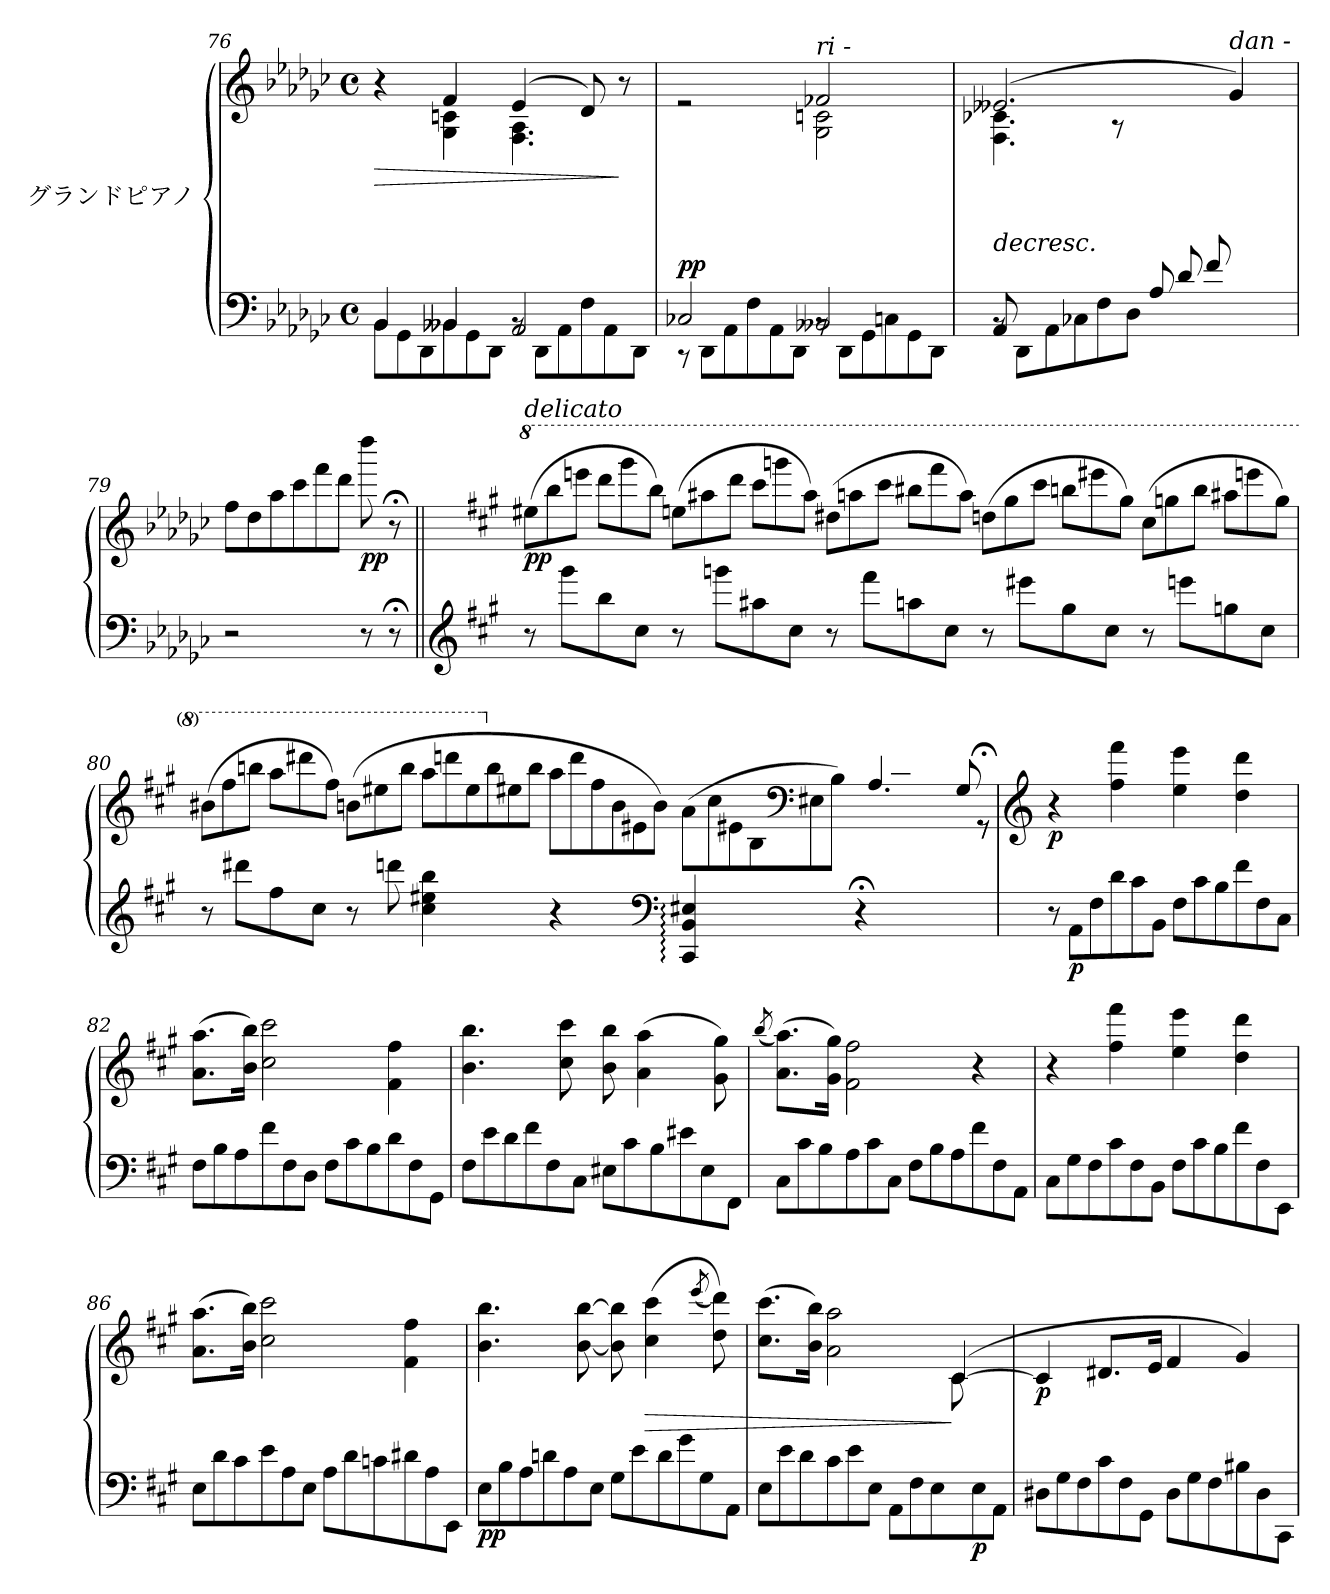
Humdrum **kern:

**kern	**kern	**dynam
*part1	*part1	*part1
*staff2	*staff1	*staff1/2
*I"グランドピアノ	*	*
!!LO:LB:g=z
*clefF4	*clefG2	*
*k[b-e-a-d-g-c-]	*k[b-e-a-d-g-c-]	*
*M4/4	*M4/4	*
*met(c)	*met(c)	*
*MM90	*MM90	*
=76	=76	=76
*^	*	*
*	*Xtuplet	*	*
!	!	!	!LO:HP:b
*	*	*^	*
4BB-/	12BB-\L	4r	4rffyy	>
.	12GG-\	.	.	.
.	12DD-\	.	.	.
4BB--X/	12BB--\	4f/	4G-\ 4cn\	.
.	12GG-\	.	.	.
.	12DD-\J	.	.	.
2AA-/	12rBB	(4e-/	4.F\ 4.A-\	.
.	12DD-\L	.	.	.
.	12AA-\	.	.	.
.	12F\	8d-/)	.	.
.	12AA-\	.	.	.
.	.	8r	8ryy	]
.	12DD-\J	.	.	.
=77	=77	=77	=77	=77
!	!	!	!	!LO:DY:a=2
2C-X/	12r	2re	2ryy	pp
.	12DD-\L	.	.	.
.	12AA-\	.	.	.
.	12F\	.	.	.
.	12AA-\	.	.	.
.	12DD-\J	.	.	.
*	*	*MM88	*	*
!	!	!LO:TX:a:i:t=ri         -	!	!
2BB--X/	12rBB	2f-X/	2G-\ 2cn\	.
.	12DD-\L	.	.	.
.	12GG-\	.	.	.
.	12Cn\	.	.	.
.	12GG-\	.	.	.
.	12DD-\J	.	.	.
*	*	*v	*v	*
=78	=78	=78	=78
*	*	*MM84	*
!	!	!LO:TX:a:i:t=tar            -	!
!	!	!	!LO:HP:b
*	*	*^	*
*	*	*	*^	*
8AA-/	12rBB	(2.e--X/	4.F\ 4.c-X\	2.ryy	>
.	(12DD-\L	.	.	.	.
8ryy	.	.	.	.	.
.	12AA-\	.	.	.	.
4ryy	12C-X\	.	.	.	.
.	12F\	.	.	.	.
.	.	.	8r	.	.
.	12D-\J	.	.	.	.
*	*	*MM80	*	*	*
12A-/L	4ryy	.	2ryy	.	.
12d-/	.	.	.	.	.
12f/	.	.	.	.	.
*	*	*MM76	*	*	*
!	!	!LO:TX:a:i:t=dan  -	!	!	!
4ryy	4ryy	4g-/)	.	12d-\	.
.	.	.	.	12a-\	.
.	.	.	.	12cc-\J	.
*v	*v	*	*	*	*
*	*v	*v	*v	*
=79	=79	=79
*	*Xtuplet	*
*	*MM72	*
*	*^	*
*	*	*^	*
!	!LO:TX:a:i:t=do	!	!	!
*	*v	*v	*v	*
2r	12ff\L	.
.	12dd-\	.
.	12aa-\	.
*	*MM68	*
.	12ccc-\	.
.	12fff\	.
*	*MM60	*
.	12ddd-\J	.
!	!	!LO:DY:b
8r	8dddd-\)	pp
*	*MM30	*
8r;<	8r;<	]
!!LO:LB:g=z
=80||	=80||	=80||
*clefG2	*	*
*k[f#c#g#]	*k[f#c#g#]	*
*	*8va	*
*	*MM92	*
!	!LO:TX:a:i:t=delicato	!
!	!	!LO:DY:b
8r	(12eee#X\L	pp
.	12bbb\	.
8ggg#\L	.	.
.	12eeeen\J	.
8bb\	12dddd\L	.
.	12gggg#\	.
8cc#\J	.	.
.	12bbb\J)	.
*	*MM96	*
8r	(12eeen\L	.
.	12aaa#X\	.
8gggn\L	.	.
.	12dddd\J	.
8aa#X\	12cccc#\L	.
.	12ggggn\	.
8cc#\J	.	.
.	12aaa#\J)	.
*	*MM100	*
8r	(12ddd#X\L	.
.	12aaan\	.
8fff#\L	.	.
.	12cccc#\J	.
8aan\	12bbb#X\L	.
.	12ffff#\	.
8cc#\J	.	.
.	12aaa\J)	.
*	*MM104	*
8r	(12dddn\L	.
.	12ggg#\	.
8eee#X\L	.	.
.	12cccc#\J	.
8gg#\	12bbbn\L	.
.	12eeee#X\	.
8cc#\J	.	.
.	12ggg#\J)	.
*	*MM108	*
8r	(12ccc#\L	.
.	12gggn\	.
8eeen\L	.	.
.	12bbb\J	.
8ggn\	12aaa#X\L	.
.	12eeeen\	.
8cc#\J	.	.
.	12ggg\J)	.
=80X1	=80X1	=80X1
*	*MM116	*
*	*^	*
8r	(>12bb#X\L	1rgyy	.
.	12fff#\	.	.
8ddd#X\L	.	.	.
.	12bbbn\J	.	.
8ff#\	12aaa\L	.	.
.	12dddd#X\	.	.
8cc#\J	.	.	.
.	12fff#\J)	.	.
*	*MM124	*	*
8r	(>12bbn\L	.	.
.	12eee#X\	.	.
8dddn\	.	.	.
.	12bbb\J	.	.
*	*MM128	*	*
4cc#\ 4ee#X\ 4bb\	12aaa\L	.	.
.	12ddddn\	.	.
.	12eee#\	.	.
*	*X8va	*	*
4ryy	12bb\	1ryy	.
.	12ee#X\	.	.
.	12bb\J	.	.
*	*MM136	*	*
4r	12aa\L	.	.
.	12ddd\	.	.
.	12ff#\	.	.
*	*MM140	*	*
4ryy	12b\	.	.
.	12e#X\	.	.
.	12b\J)	.	.
*clefF4	*	*	*
*	*MM100	*	*
4CC#/: 4BB/: 4E#X/:	(>12a\L	.	.
.	12cc#\	.	.
.	12e#X\	.	.
*	*MM90	*	*
4ryy	12B\	4reeeyy	.
*	*clefF4	*	*
.	12E#X\	.	.
.	12B\J)	.	.
*	*MM80	*	*
4r;<	12A\Lyy	6.A/	.
.	12c#\	.	.
.	12E#\	.	.
*	*MM60	*	*
4ryy	12BB\	12ryy	.
.	12G#\J	12G#/	.
*	*MM10	*	*
.	12r;<GG	12rGG	.
*	*v	*v	*
!!LO:LB:g=z
=81	=81	=81
*	*clefG2	*
*	*MM84	*
*	*^	*
!	!LO:TX:a:B:t=Tempo Ⅰ．	!	!
!	!	!	!LO:DY:b
*	*v	*v	*
12r	4r	p
!	!	!LO:DY:b=2
12AA\L	.	p
12F#\	.	.
12d\	4ff#\ 4fff#\	.
12c#\	.	.
12BB\J	.	.
12F#\L	4ee\ 4eee\	.
12c#\	.	.
12B\	.	.
12f#\	4dd\ 4ddd\	.
12F#\	.	.
12C#\J	.	.
=82	=82	=82
12F#\L	(8.a\ 8.aa\L	.
12B\	.	.
12A\	.	.
.	16b\ 16bb\Jk)	.
12f#\	2cc#\ 2ccc#\	.
12F#\	.	.
12D\J	.	.
12F#\L	.	.
12c#\	.	.
12B\	.	.
12d\	4f#\ 4ff#\	.
12F#\	.	.
12GG#\J	.	.
=83	=83	=83
12F#\L	4.b\ 4.bb\	.
12e\	.	.
12d\	.	.
12f#\	.	.
12F#\	.	.
.	8cc#\ 8ccc#\	.
12C#\J	.	.
12E#X\L	8b\ 8bb\	.
12c#\	.	.
.	(4a\ 4aa\	.
12B\	.	.
12e#X\	.	.
12E#\	.	.
.	8g#\ 8gg#\)	.
12FF#\J	.	.
=84	=84	=84
.	(8qbb/	.
12C#\L	(8.a\ 8.aa\L)	.
12c#\	.	.
12B\	.	.
.	16g#\ 16gg#\Jk)	.
12A\	2f#\ 2ff#\	.
12c#\	.	.
12C#\J	.	.
12F#\L	.	.
12B\	.	.
12A\	.	.
12f#\	4r	.
12F#\	.	.
12AA\J	.	.
!!LO:LB:g=z
=85	=85	=85
12C#\L	4r	.
12G#\	.	.
12F#\	.	.
12c#\	4ff#\ 4fff#\	.
12F#\	.	.
12BB\J	.	.
12F#\L	4ee\ 4eee\	.
12c#\	.	.
12B\	.	.
12f#\	4dd\ 4ddd\	.
12F#\	.	.
12EE\J	.	.
=86	=86	=86
12E\L	(8.a\ 8.aa\L	.
12d\	.	.
12c#\	.	.
.	16b\ 16bb\Jk)	.
12e\	2cc#\ 2ccc#\	.
12A\	.	.
12E\J	.	.
12A\L	.	.
12d\	.	.
12cn\	.	.
12d#X\	4f#\ 4ff#\	.
12A\	.	.
12EE\J	.	.
=87	=87	=87
!	!	!LO:DY:b=2
!	!	!LO:DY:n=1:b
12E\L	4.b\ 4.bb\	p p
12B\	.	.
12A\	.	.
12dn\	.	.
12A\	.	.
.	[8b\ [8bb\	.
12E\J	.	.
12G#\L	8b\] 8bb\]	.
12e\	.	.
!	!	!LO:HP:b
.	(4cc#\ 4ccc#\	>
12d\	.	.
12g#\	.	.
12G#\	.	.
.	(8qeee/	.
.	8dd\ 8ddd\))	.
12AA\J	.	.
=88	=88	=88
*	*^	*
12E\L	(8.cc#\ 8.ccc#\L	2.ryy	.
12e\	.	.	.
12d\	.	.	.
.	16b\ 16bb\Jk)	.	.
12c#\	2a\ 2aa\	.	.
12e\	.	.	.
12E\J	.	.	.
12AA\L	.	.	.
12F#\	.	.	.
12E\	.	.	.
12ryy	(>[4c#/	12c#\	]
!	!	!	!LO:DY:b=2
12E\	.	6ryy	p
12AA\J	.	.	.
*	*v	*v	*
!!LO:LB:g=z
=89	=89	=89
!	!	!LO:DY:b
12D#X\L	4c#/]	p
12G#\	.	.
12F#\	.	.
12c#\	8.d#X/L	.
12F#\	.	.
12GG#\J	.	.
.	16e/Jk	.
12D#\L	4f#/	.
12G#\	.	.
12F#\	.	.
12B#X\	4g#/)	.
12D#\	.	.
12CC#\J	.	.
=	=	=
*-	*-	*-
